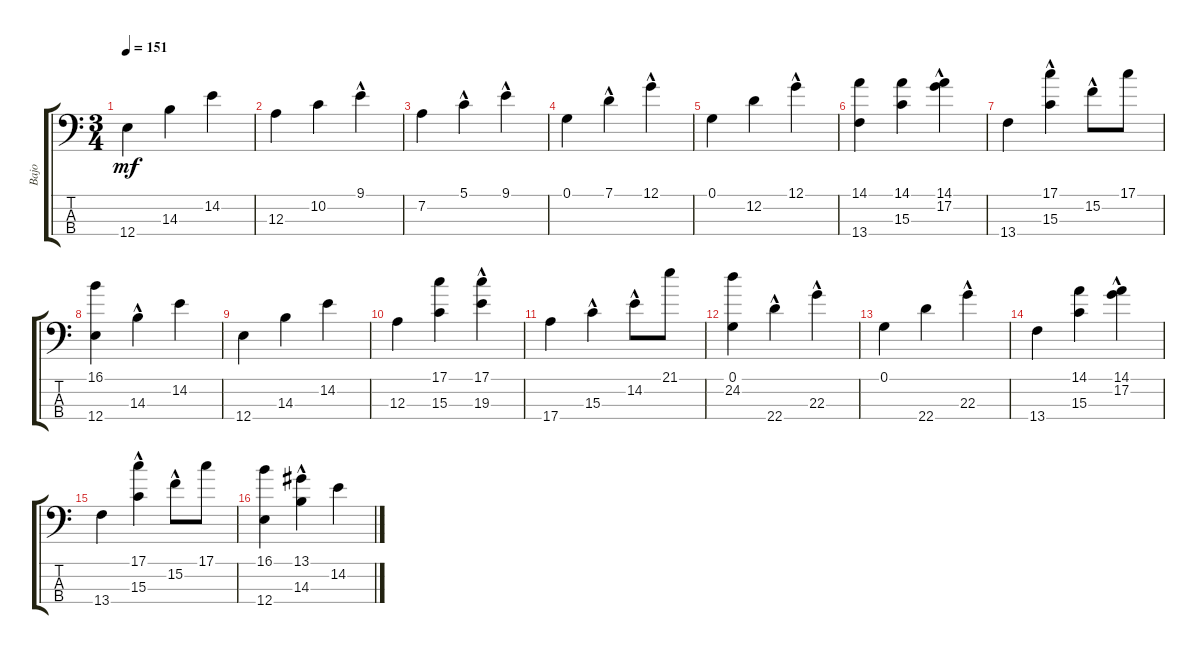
\track ("Bajo" "Bajo") {instrument electricbassfinger}
\staff {score tabs}
\tuning (G2 D2 A1 E1) {hide}
\ts (3 4)
\tempo 151
\clef f4
\ks c
12.4.4{dy mf} 14.3.4 14.2.4 |
12.3.4 10.2.4 9.1{hac}.4 |
7.2.4 5.1{hac}.4 9.1{hac}.4 |
0.1.4 7.1{hac}.4 12.1{hac}.4 |
0.1.4 12.2.4 12.1{hac}.4 |
(14.1 13.4).4 (14.1 15.3).4 (14.1{hac} 17.2{hac}).4 |
13.4.4 (17.1 15.3{hac}).4 15.2{hac}.8 17.1.8 |
(16.1 12.4).4 14.3{hac}.4 14.2.4 |
12.4.4 14.3.4 14.2.4 |
12.3.4 (17.1 15.3).4 (17.1{hac} 19.3{hac}).4 |
17.4.4 15.3{hac}.4 14.2{hac}.8 21.1.8 |
(0.1 24.2).4 22.4{hac}.4 22.3{hac}.4 |
0.1.4 22.4.4 22.3{hac}.4 |
13.4.4 (14.1 15.3).4 (14.1{hac} 17.2{hac}).4 |
13.4.4 (17.1 15.3{hac}).4 15.2{hac}.8 17.1.8 |
(16.1 12.4).4 (13.1{hac} 14.3{hac}).4 14.2.4
